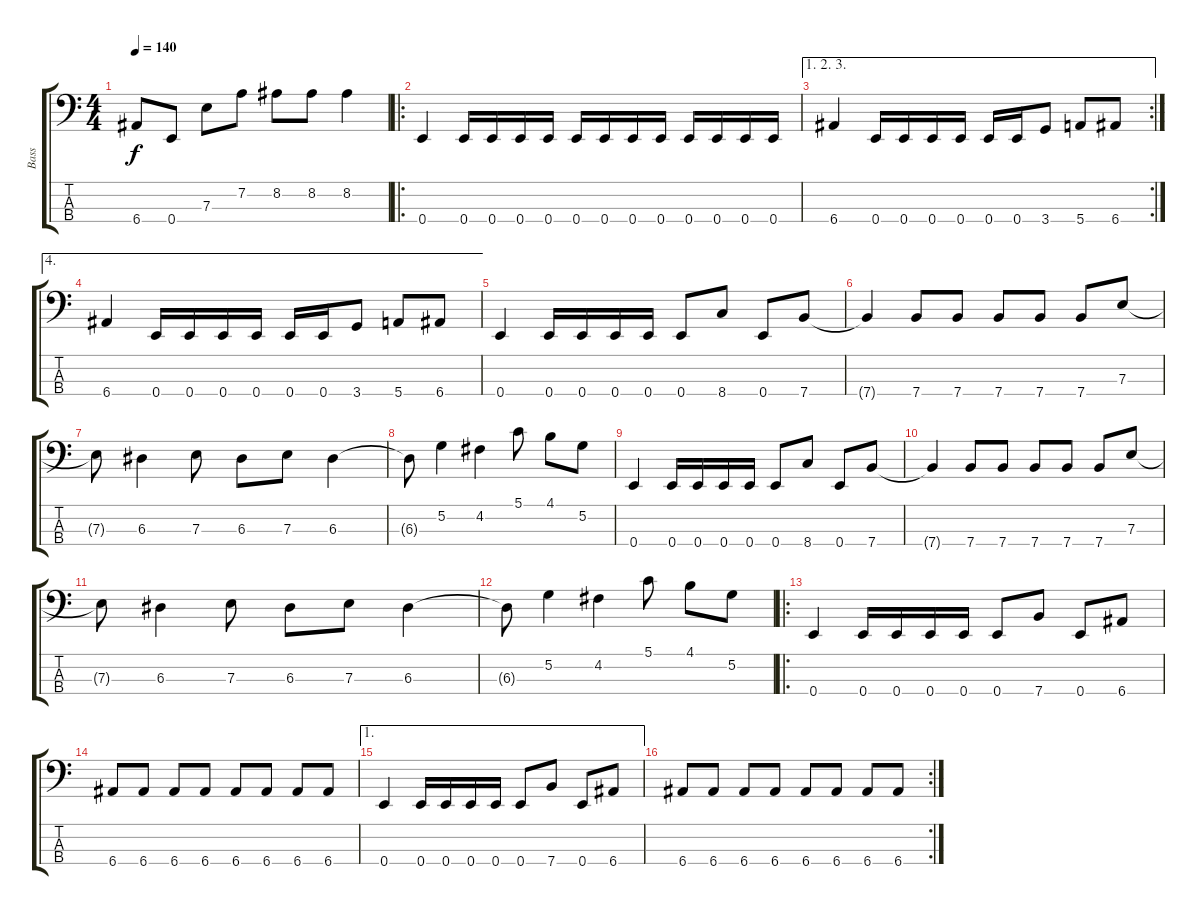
\track ("Bass" "Bass") {instrument electricbasspick}
\staff {score tabs}
\tuning (G2 D2 A1 E1) {hide}
\ts (4 4)
\tempo 140
\clef f4
\ks c
6.4.8{dy f} 0.4.8 7.3.8 7.2.8 8.2.8 8.2.8 8.2.4 |
\ro
0.4.4 0.4.16 0.4.16 0.4.16 0.4.16 0.4.16 0.4.16 0.4.16 0.4.16 0.4.16 0.4.16 0.4.16 0.4.16 |
\ae (1 2 3)
\rc 2
6.4.4 0.4.16 0.4.16 0.4.16 0.4.16 0.4.16 0.4.16 3.4.8 5.4.8 6.4.8 |
\ae 4
6.4.4 0.4.16 0.4.16 0.4.16 0.4.16 0.4.16 0.4.16 3.4.8 5.4.8 6.4.8 |
0.4.4 0.4.16 0.4.16 0.4.16 0.4.16 0.4.8 8.4.8 0.4.8 7.4.8 |
7.4{t}.4 7.4.8 7.4.8 7.4.8 7.4.8 7.4.8 7.3.8 |
7.3{t}.8 6.3.4 7.3.8 6.3.8 7.3.8 6.3.4 |
6.3{t}.8 5.2.4 4.2.4 5.1.8 4.1.8 5.2.8 |
0.4.4 0.4.16 0.4.16 0.4.16 0.4.16 0.4.8 8.4.8 0.4.8 7.4.8 |
7.4{t}.4 7.4.8 7.4.8 7.4.8 7.4.8 7.4.8 7.3.8 |
7.3{t}.8 6.3.4 7.3.8 6.3.8 7.3.8 6.3.4 |
6.3{t}.8 5.2.4 4.2.4 5.1.8 4.1.8 5.2.8 |
\ro
0.4.4 0.4.16 0.4.16 0.4.16 0.4.16 0.4.8 7.4.8 0.4.8 6.4.8 |
6.4.8 6.4.8 6.4.8 6.4.8 6.4.8 6.4.8 6.4.8 6.4.8 |
\ae 1
0.4.4 0.4.16 0.4.16 0.4.16 0.4.16 0.4.8 7.4.8 0.4.8 6.4.8 |
\rc 2
6.4.8 6.4.8 6.4.8 6.4.8 6.4.8 6.4.8 6.4.8 6.4.8
